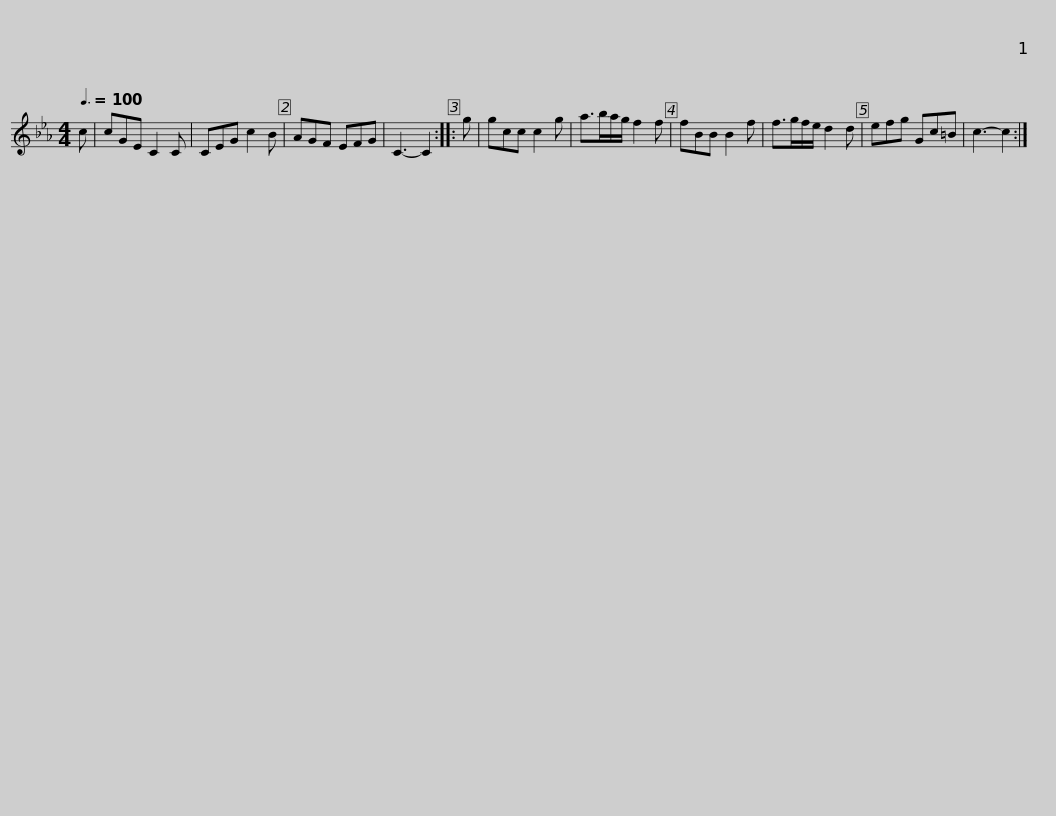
X:1
L:1/8
Q:3/8=100
M:4/4
I:linebreak $
K:Cmin
V:1 treble
V:1
 c | cGE C2 C | CEG c2 B | AGF EFG | C3- C2 :: %5
 g | gcc c2 g | a>ba/g/ f2 f | fBB B2 f |$ f>gf/e/ d2 d | %10
 efg Gc=B | c3- c2 :| %12
